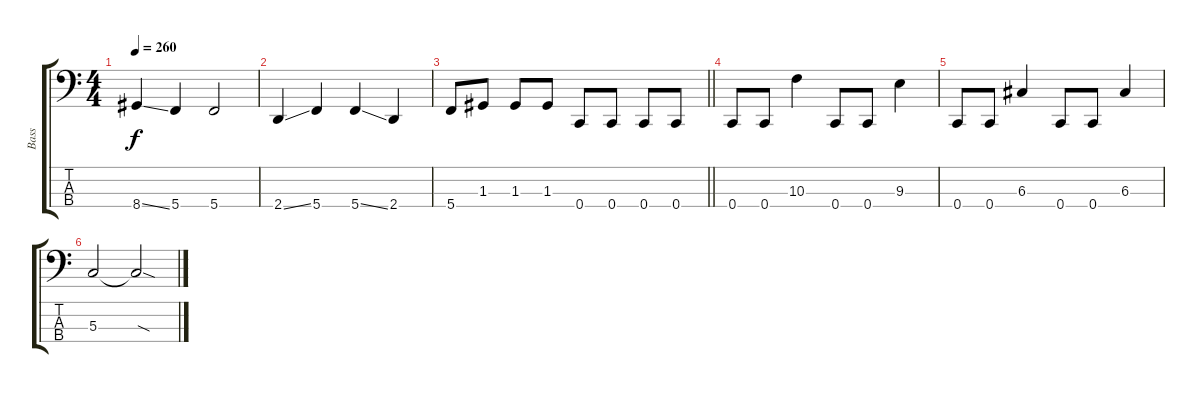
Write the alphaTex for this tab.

\track ("Bass" "Bass") {instrument electricbassfinger}
\staff {score tabs}
\tuning (F2 C2 G1 C1) {hide}
\ts (4 4)
\tempo 260
\clef f4
\ks c
8.4{ss}.4{dy f} 5.4.4 5.4.2 |
2.4{ss}.4 5.4.4 5.4{ss}.4 2.4.4 |
\barLineRight lightlight
5.4.8 1.3.8 1.3.8 1.3.8 0.4.8 0.4.8 0.4.8 0.4.8 |
0.4.8 0.4.8 10.3.4 0.4.8 0.4.8 9.3.4 |
0.4.8 0.4.8 6.3.4 0.4.8 0.4.8 6.3.4 |
5.3.2 5.3{sod t}.2
